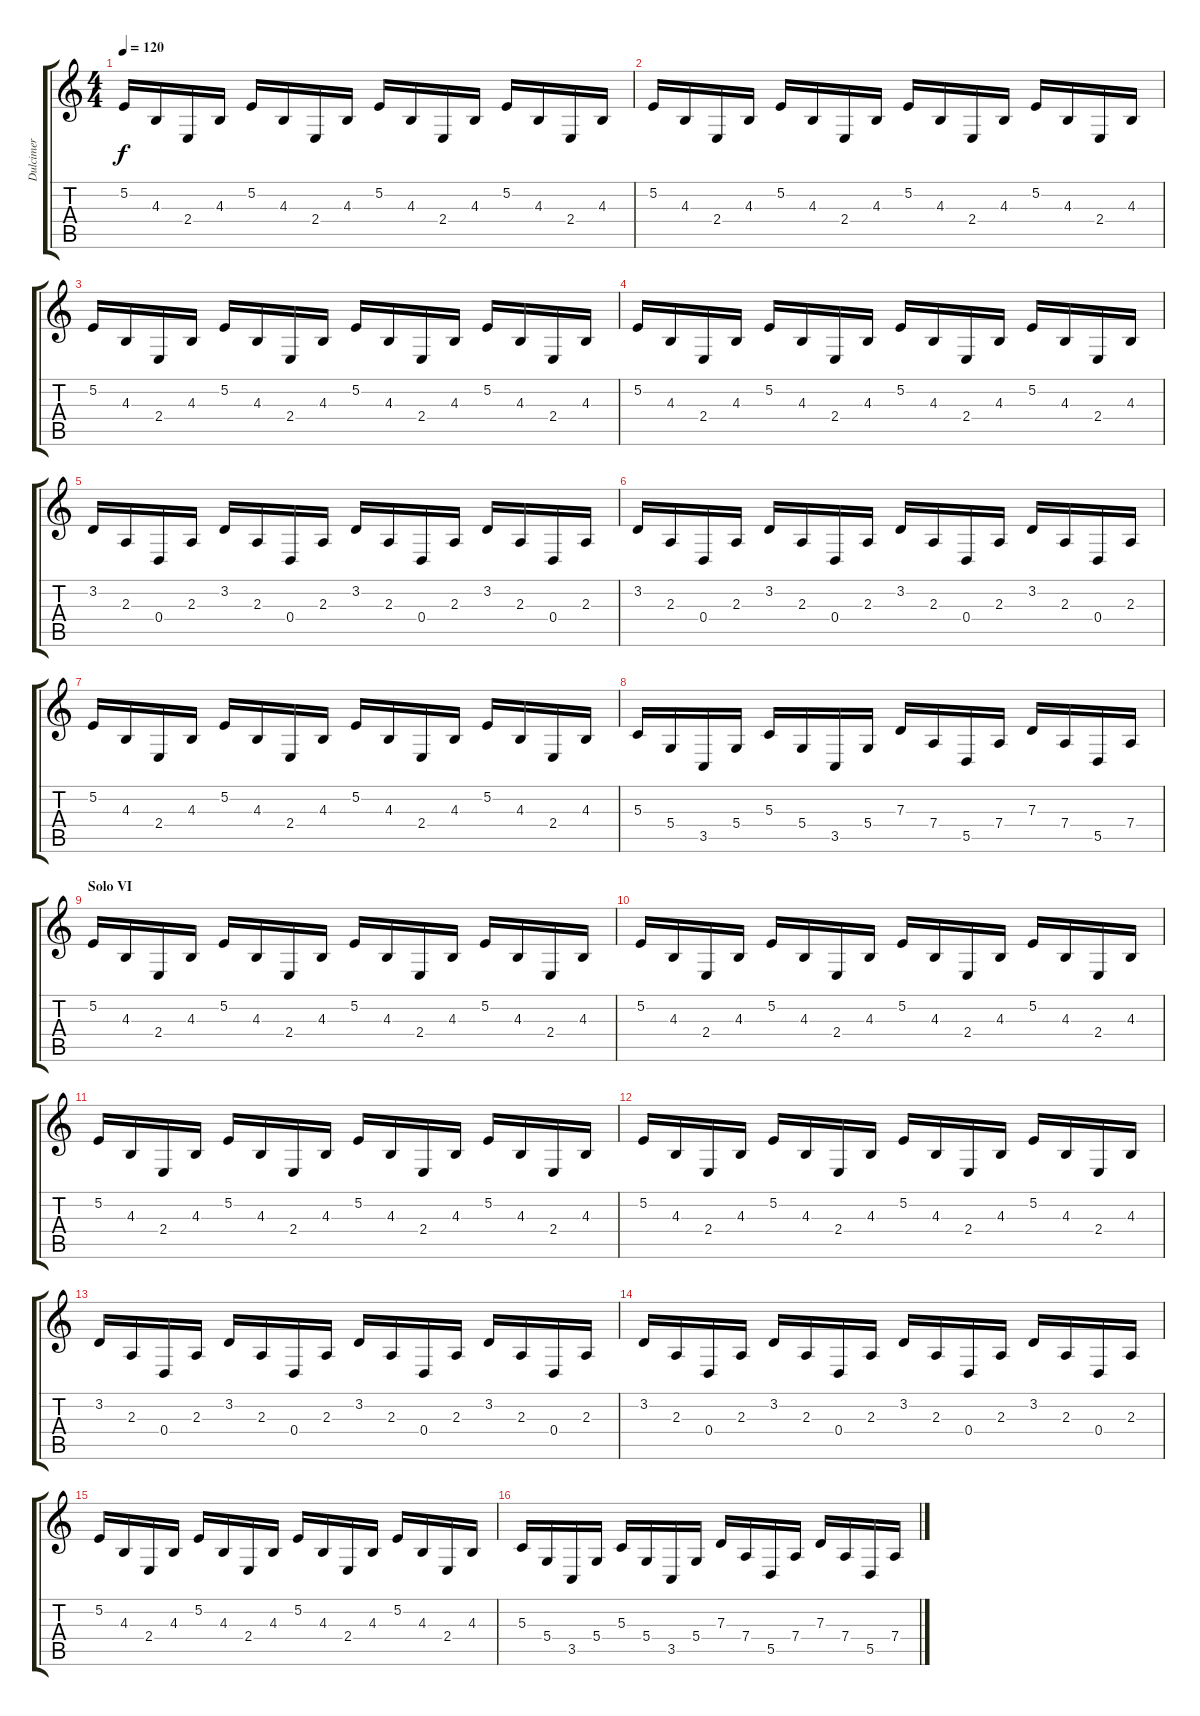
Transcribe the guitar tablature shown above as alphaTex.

\track ("Dulcimer" "Dulcimer") {instrument dulcimer}
\staff {score tabs}
\tuning (E4 B3 G3 D3 A2 E2) {hide}
\ts (4 4)
\tempo 120
\clef g2
\ks c
5.2.16{dy f volume 8 instrument glockenspiel} 4.3.16 2.4.16 4.3.16 5.2.16 4.3.16 2.4.16 4.3.16 5.2.16 4.3.16 2.4.16 4.3.16 5.2.16 4.3.16 2.4.16 4.3.16 |
5.2.16{volume 8 instrument glockenspiel} 4.3.16 2.4.16 4.3.16 5.2.16 4.3.16 2.4.16 4.3.16 5.2.16 4.3.16 2.4.16 4.3.16 5.2.16 4.3.16 2.4.16 4.3.16 |
5.2.16{volume 8 instrument glockenspiel} 4.3.16 2.4.16 4.3.16 5.2.16 4.3.16 2.4.16 4.3.16 5.2.16 4.3.16 2.4.16 4.3.16 5.2.16 4.3.16 2.4.16 4.3.16 |
5.2.16{volume 8 instrument glockenspiel} 4.3.16 2.4.16 4.3.16 5.2.16 4.3.16 2.4.16 4.3.16 5.2.16 4.3.16 2.4.16 4.3.16 5.2.16 4.3.16 2.4.16 4.3.16 |
3.2.16{volume 8 instrument glockenspiel} 2.3.16 0.4.16 2.3.16 3.2.16 2.3.16 0.4.16 2.3.16 3.2.16 2.3.16 0.4.16 2.3.16 3.2.16 2.3.16 0.4.16 2.3.16 |
3.2.16{volume 8 instrument glockenspiel} 2.3.16 0.4.16 2.3.16 3.2.16 2.3.16 0.4.16 2.3.16 3.2.16 2.3.16 0.4.16 2.3.16 3.2.16 2.3.16 0.4.16 2.3.16 |
5.2.16{volume 8 instrument glockenspiel} 4.3.16 2.4.16 4.3.16 5.2.16 4.3.16 2.4.16 4.3.16 5.2.16 4.3.16 2.4.16 4.3.16 5.2.16 4.3.16 2.4.16 4.3.16 |
5.3.16{volume 8 instrument glockenspiel} 5.4.16 3.5.16 5.4.16 5.3.16 5.4.16 3.5.16 5.4.16 7.3.16 7.4.16 5.5.16 7.4.16 7.3.16 7.4.16 5.5.16 7.4.16 |
\section ("" "Solo VI")
5.2.16{volume 8 instrument glockenspiel} 4.3.16 2.4.16 4.3.16 5.2.16 4.3.16 2.4.16 4.3.16 5.2.16 4.3.16 2.4.16 4.3.16 5.2.16 4.3.16 2.4.16 4.3.16 |
5.2.16{volume 8 instrument glockenspiel} 4.3.16 2.4.16 4.3.16 5.2.16 4.3.16 2.4.16 4.3.16 5.2.16 4.3.16 2.4.16 4.3.16 5.2.16 4.3.16 2.4.16 4.3.16 |
5.2.16{volume 8 instrument glockenspiel} 4.3.16 2.4.16 4.3.16 5.2.16 4.3.16 2.4.16 4.3.16 5.2.16 4.3.16 2.4.16 4.3.16 5.2.16 4.3.16 2.4.16 4.3.16 |
5.2.16{volume 8 instrument glockenspiel} 4.3.16 2.4.16 4.3.16 5.2.16 4.3.16 2.4.16 4.3.16 5.2.16 4.3.16 2.4.16 4.3.16 5.2.16 4.3.16 2.4.16 4.3.16 |
3.2.16{volume 8 instrument glockenspiel} 2.3.16 0.4.16 2.3.16 3.2.16 2.3.16 0.4.16 2.3.16 3.2.16 2.3.16 0.4.16 2.3.16 3.2.16 2.3.16 0.4.16 2.3.16 |
3.2.16{volume 8 instrument glockenspiel} 2.3.16 0.4.16 2.3.16 3.2.16 2.3.16 0.4.16 2.3.16 3.2.16 2.3.16 0.4.16 2.3.16 3.2.16 2.3.16 0.4.16 2.3.16 |
5.2.16{volume 8 instrument glockenspiel} 4.3.16 2.4.16 4.3.16 5.2.16 4.3.16 2.4.16 4.3.16 5.2.16 4.3.16 2.4.16 4.3.16 5.2.16 4.3.16 2.4.16 4.3.16 |
5.3.16{volume 8 instrument glockenspiel} 5.4.16 3.5.16 5.4.16 5.3.16 5.4.16 3.5.16 5.4.16 7.3.16 7.4.16 5.5.16 7.4.16 7.3.16 7.4.16 5.5.16 7.4.16
